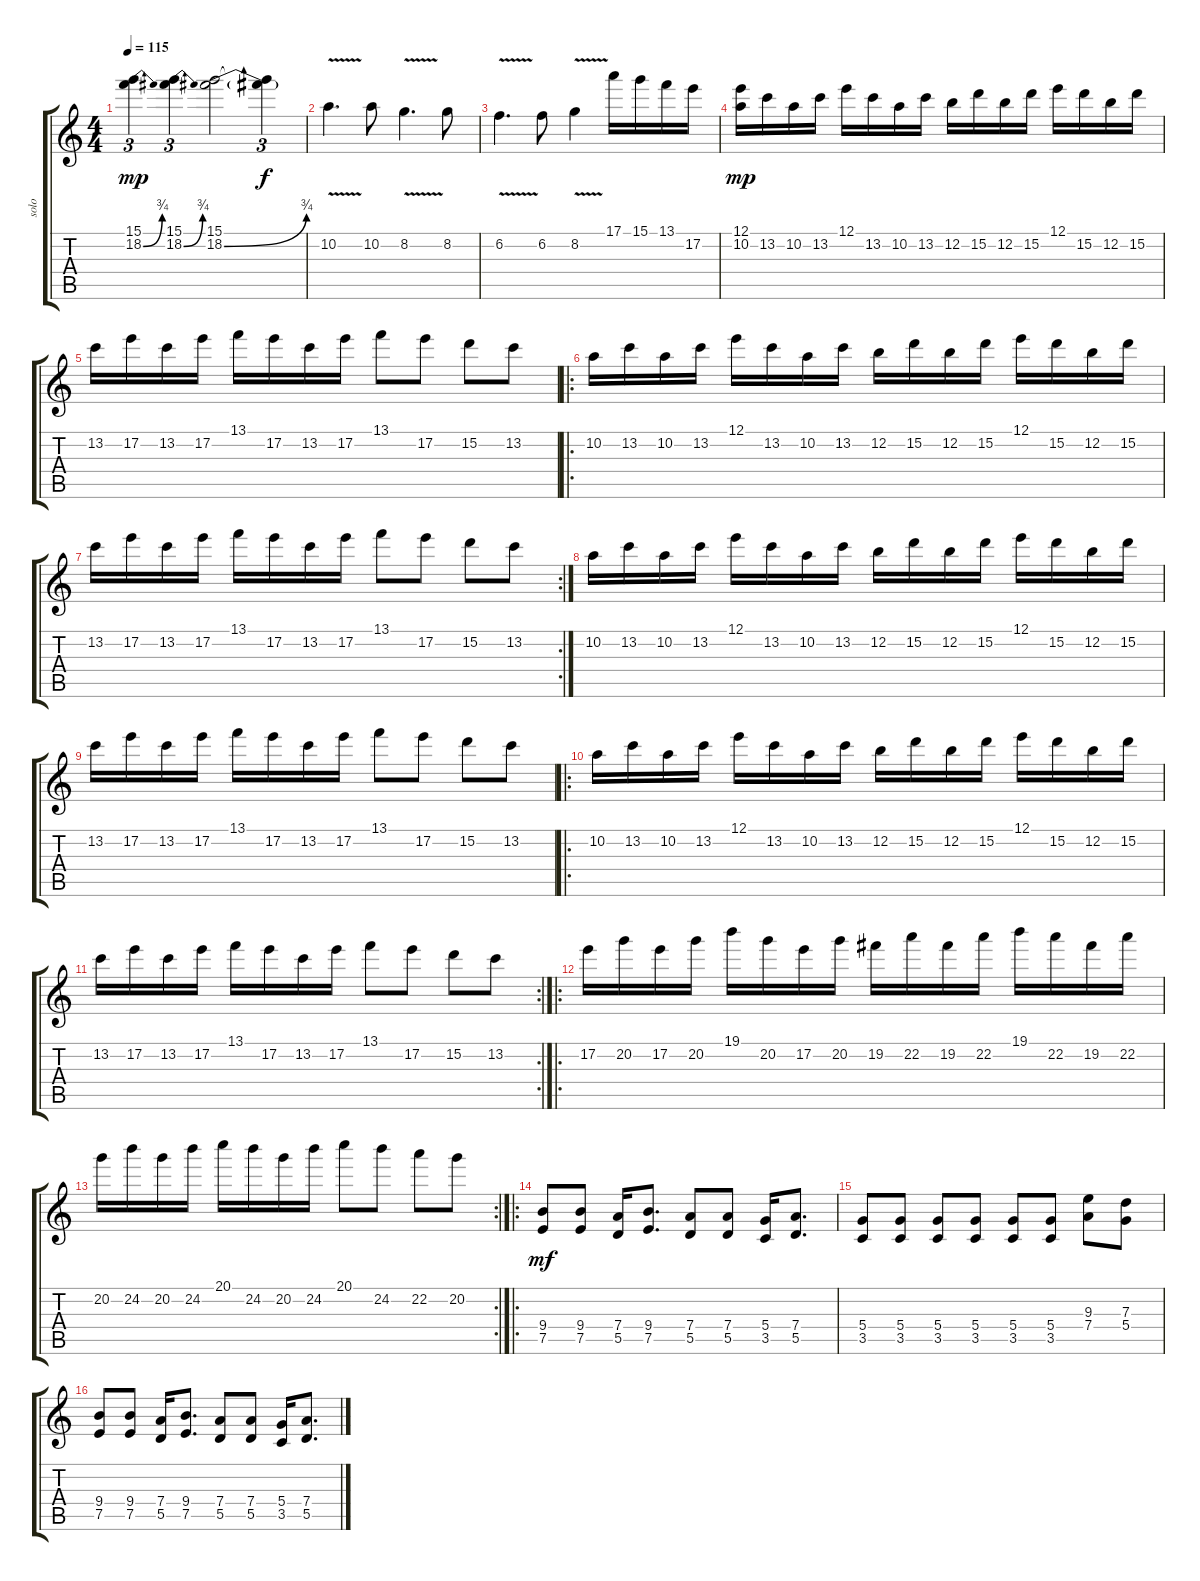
\track ("solo" "solo") {instrument overdrivenguitar}
\staff {score tabs}
\tuning (E4 B3 G3 D3 A2 E2) {hide}
\ts (4 4)
\tempo 115
\clef g2
\ks c
(15.1 18.2{be (bend 0 0 60 3)}).4{tu (3 2) dy mp} (15.1 18.2{be (bend 0 0 60 3)}).4{tu (3 2)} (15.1 18.2{be (bend 0 0 60 3)}).2 (15.1{t} 18.2{t}).4{tu (3 2) dy f} |
10.2{v}.4{d} 10.2.8 8.2{v}.4{d} 8.2.8 |
6.2{v}.4{d} 6.2.8 8.2{v}.4 17.1.16 15.1.16 13.1.16 17.2.16 |
(12.1 10.2).16{dy mp} 13.2.16 10.2.16 13.2.16 12.1.16 13.2.16 10.2.16 13.2.16 12.2.16 15.2.16 12.2.16 15.2.16 12.1.16 15.2.16 12.2.16 15.2.16 |
13.2.16 17.2.16 13.2.16 17.2.16 13.1.16 17.2.16 13.2.16 17.2.16 13.1.8 17.2.8 15.2.8 13.2.8 |
\ro
10.2.16 13.2.16 10.2.16 13.2.16 12.1.16 13.2.16 10.2.16 13.2.16 12.2.16 15.2.16 12.2.16 15.2.16 12.1.16 15.2.16 12.2.16 15.2.16 |
\rc 2
13.2.16 17.2.16 13.2.16 17.2.16 13.1.16 17.2.16 13.2.16 17.2.16 13.1.8 17.2.8 15.2.8 13.2.8 |
10.2.16 13.2.16 10.2.16 13.2.16 12.1.16 13.2.16 10.2.16 13.2.16 12.2.16 15.2.16 12.2.16 15.2.16 12.1.16 15.2.16 12.2.16 15.2.16 |
13.2.16 17.2.16 13.2.16 17.2.16 13.1.16 17.2.16 13.2.16 17.2.16 13.1.8 17.2.8 15.2.8 13.2.8 |
\ro
10.2.16 13.2.16 10.2.16 13.2.16 12.1.16 13.2.16 10.2.16 13.2.16 12.2.16 15.2.16 12.2.16 15.2.16 12.1.16 15.2.16 12.2.16 15.2.16 |
\rc 2
13.2.16 17.2.16 13.2.16 17.2.16 13.1.16 17.2.16 13.2.16 17.2.16 13.1.8 17.2.8 15.2.8 13.2.8 |
\ro
17.2.16 20.2.16 17.2.16 20.2.16 19.1.16 20.2.16 17.2.16 20.2.16 19.2.16 22.2.16 19.2.16 22.2.16 19.1.16 22.2.16 19.2.16 22.2.16 |
\rc 2
20.2.16 24.2.16 20.2.16 24.2.16 20.1.16 24.2.16 20.2.16 24.2.16 20.1.8 24.2.8 22.2.8 20.2.8 |
\ro
(9.4 7.5).8{dy mf} (9.4 7.5).8 (7.4 5.5).16 (9.4 7.5).8{d} (7.4 5.5).8 (7.4 5.5).8 (5.4 3.5).16 (7.4 5.5).8{d} |
(5.4 3.5).8 (5.4 3.5).8 (5.4 3.5).8 (5.4 3.5).8 (5.4 3.5).8 (5.4 3.5).8 (9.3 7.4).8 (7.3 5.4).8 |
(9.4 7.5).8 (9.4 7.5).8 (7.4 5.5).16 (9.4 7.5).8{d} (7.4 5.5).8 (7.4 5.5).8 (5.4 3.5).16 (7.4 5.5).8{d}
